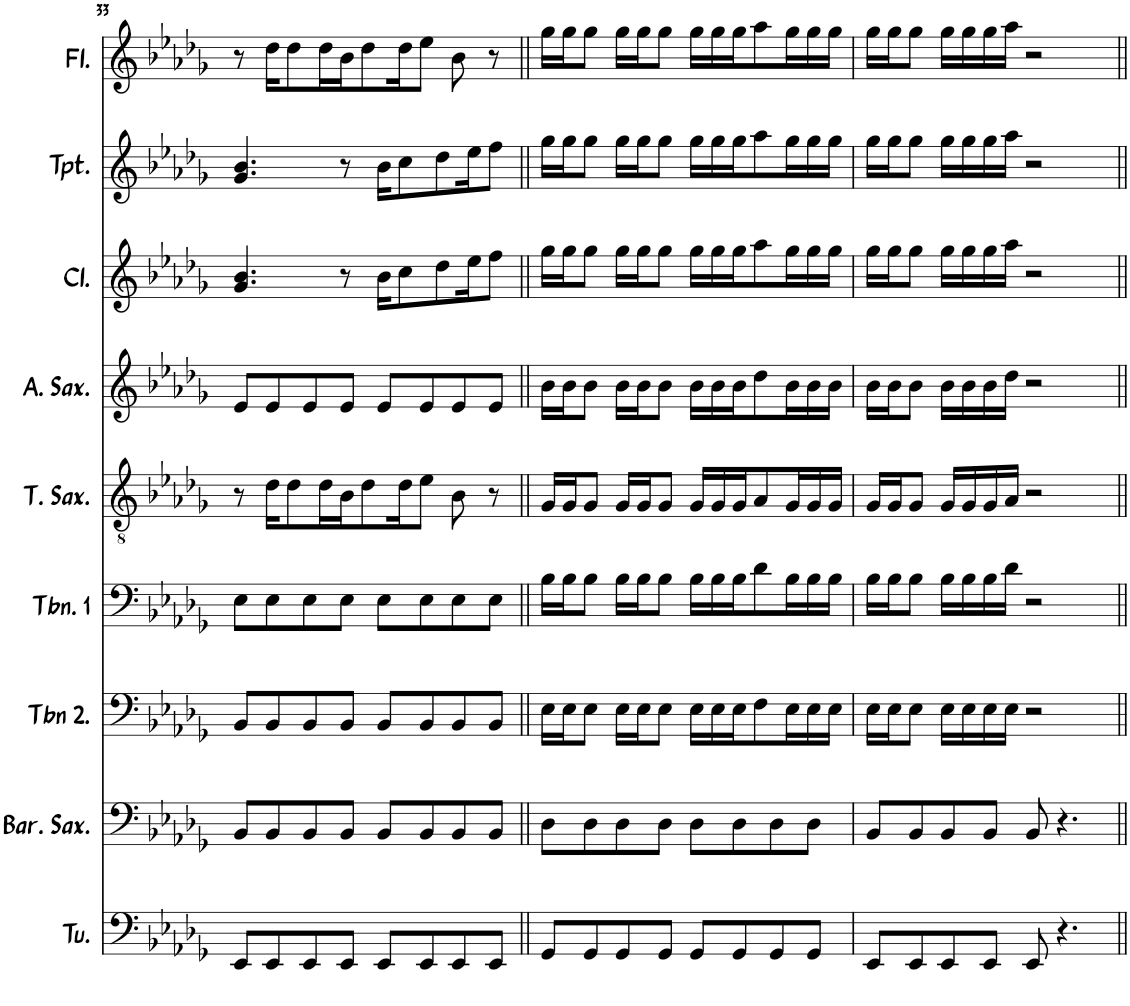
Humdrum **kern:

**kern	**kern	**kern	**kern	**kern	**kern	**kern	**kern	**kern
*part9	*part8	*part7	*part6	*part5	*part4	*part3	*part2	*part1
*staff9	*staff8	*staff7	*staff6	*staff5	*staff4	*staff3	*staff2	*staff1
*I"Tuba	*I"Baritone Saxophone	*I"Trombone 2	*I"Trombone 1	*I"Tenor Saxophone	*I"Alto Saxophone	*I"Clarinet	*I"Trumpet	*I"Flute
*I'Tu.	*I'Bar. Sax.	*I'Tbn 2.	*I'Tbn. 1	*I'T. Sax.	*I'A. Sax.	*I'Cl.	*I'Tpt.	*I'Fl.
!!LO:PB:g=z
*clefF4	*clefF4	*clefF4	*clefF4	*clefGv2	*clefG2	*clefG2	*clefG2	*clefG2
*	*ITrd12c21	*	*	*ITrd8c14	*ITrd5c9	*ITrd1c2	*ITrd1c2	*
*k[b-e-a-d-g-]	*k[b-e-a-d-g-]	*k[b-e-a-d-g-]	*k[b-e-a-d-g-]	*k[b-e-a-d-g-]	*k[b-e-a-d-g-]	*k[b-e-a-d-g-]	*k[b-e-a-d-g-]	*k[b-e-a-d-g-]
*M4/4	*M4/4	*M4/4	*M4/4	*M4/4	*M4/4	*M4/4	*M4/4	*M4/4
=33	=33	=33	=33	=33	=33	=33	=33	=33
8EE-/L	8BB-/L	8BB-/L	8E-\L	8r	8e-/L	4.g-/ 4.b-/	4.g-/ 4.b-/	8r
8EE-/	8BB-/	8BB-/	8E-\	16d-\KL	8e-/	.	.	16dd-\KL
.	.	.	.	8d-\	.	.	.	8dd-\
8EE-/	8BB-/	8BB-/	8E-\	.	8e-/	.	.	.
.	.	.	.	16d-\L	.	.	.	16dd-\L
8EE-/J	8BB-/J	8BB-/J	8E-\J	16B-\J	8e-/J	8r	8r	16b-\J
.	.	.	.	8d-\	.	.	.	8dd-\
8EE-/L	8BB-/L	8BB-/L	8E-\L	.	8e-/L	16b-\KL	16b-\KL	.
.	.	.	.	16d-\K	.	8cc\	8cc\	16dd-\K
8EE-/	8BB-/	8BB-/	8E-\	8e-\J	8e-/	.	.	8ee-\J
.	.	.	.	.	.	8dd-\	8dd-\	.
8EE-/	8BB-/	8BB-/	8E-\	8B-\	8e-/	.	.	8b-\
.	.	.	.	.	.	16ee-\K	16ee-\K	.
8EE-/J	8BB-/J	8BB-/J	8E-\J	8r	8e-/J	8ff\J	8ff\J	8r
=34||	=34||	=34||	=34||	=34||	=34||	=34||	=34||	=34||
8GG-/L	8D-\L	16E-\LL	16B-\LL	16G-/LL	16b-\LL	16gg-\LL	16gg-\LL	16gg-\LL
.	.	16E-\J	16B-\J	16G-/J	16b-\J	16gg-\J	16gg-\J	16gg-\J
8GG-/	8D-\	8E-\J	8B-\J	8G-/J	8b-\J	8gg-\J	8gg-\J	8gg-\J
8GG-/	8D-\	16E-\LL	16B-\LL	16G-/LL	16b-\LL	16gg-\LL	16gg-\LL	16gg-\LL
.	.	16E-\J	16B-\J	16G-/J	16b-\J	16gg-\J	16gg-\J	16gg-\J
8GG-/J	8D-\J	8E-\J	8B-\J	8G-/J	8b-\J	8gg-\J	8gg-\J	8gg-\J
8GG-/L	8D-\L	16E-\LL	16B-\LL	16G-/LL	16b-\LL	16gg-\LL	16gg-\LL	16gg-\LL
.	.	16E-\	16B-\	16G-/	16b-\	16gg-\	16gg-\	16gg-\
8GG-/	8D-\	16E-\J	16B-\J	16G-/J	16b-\J	16gg-\J	16gg-\J	16gg-\J
.	.	8F\	8d-\	8A-/	8dd-\	8aa-\	8aa-\	8aa-\
8GG-/	8D-\	.	.	.	.	.	.	.
.	.	16E-\L	16B-\L	16G-/L	16b-\L	16gg-\L	16gg-\L	16gg-\L
8GG-/J	8D-\J	16E-\	16B-\	16G-/	16b-\	16gg-\	16gg-\	16gg-\
.	.	16E-\JJ	16B-\JJ	16G-/JJ	16b-\JJ	16gg-\JJ	16gg-\JJ	16gg-\JJ
=35	=35	=35	=35	=35	=35	=35	=35	=35
8EE-/L	8BB-/L	16E-\LL	16B-\LL	16G-/LL	16b-\LL	16gg-\LL	16gg-\LL	16gg-\LL
.	.	16E-\J	16B-\J	16G-/J	16b-\J	16gg-\J	16gg-\J	16gg-\J
8EE-/	8BB-/	8E-\J	8B-\J	8G-/J	8b-\J	8gg-\J	8gg-\J	8gg-\J
8EE-/	8BB-/	16E-\LL	16B-\LL	16G-/LL	16b-\LL	16gg-\LL	16gg-\LL	16gg-\LL
.	.	16E-\	16B-\	16G-/	16b-\	16gg-\	16gg-\	16gg-\
8EE-/J	8BB-/J	16E-\	16B-\	16G-/	16b-\	16gg-\	16gg-\	16gg-\
.	.	16E-\JJ	16d-\JJ	16A-/JJ	16dd-\JJ	16aa-\JJ	16aa-\JJ	16aa-\JJ
8EE-/	8BB-/	2r	2r	2r	2r	2r	2r	2r
4.r	4.r	.	.	.	.	.	.	.
=||	=||	=||	=||	=||	=||	=||	=||	=||
*-	*-	*-	*-	*-	*-	*-	*-	*-
